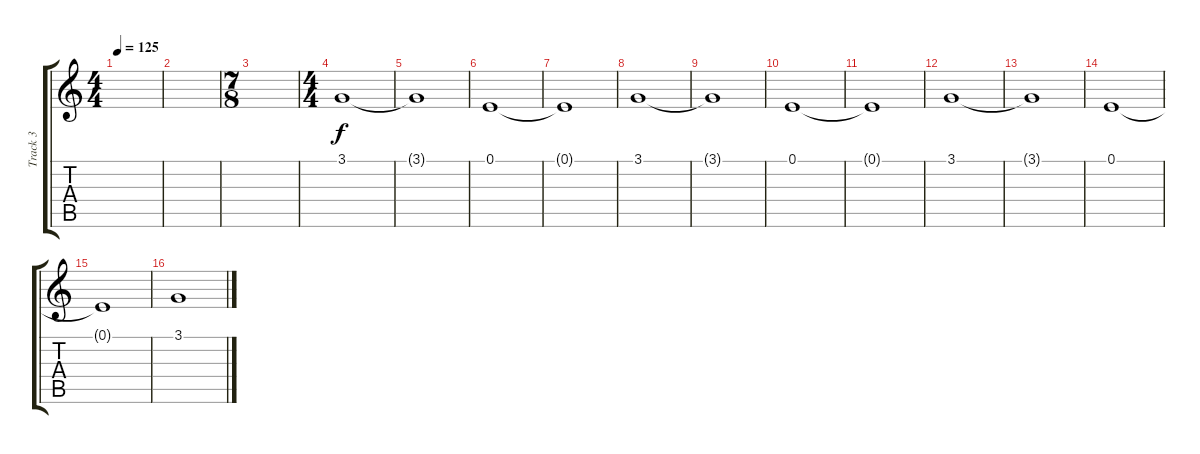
\track ("Track 3" "Track 3") {instrument stringensemble1}
\staff {score tabs}
\tuning (E4 B3 G3 D3 A2 E2) {hide}
\ts (4 4)
\tempo 125
\clef g2
\ks c
|
|
\ts (7 8)
|
\ts (4 4)
3.1.1 |
3.1{t}.1 |
0.1.1 |
0.1{t}.1 |
3.1.1 |
3.1{t}.1 |
0.1.1 |
0.1{t}.1 |
3.1.1 |
3.1{t}.1 |
0.1.1 |
0.1{t}.1 |
3.1.1
